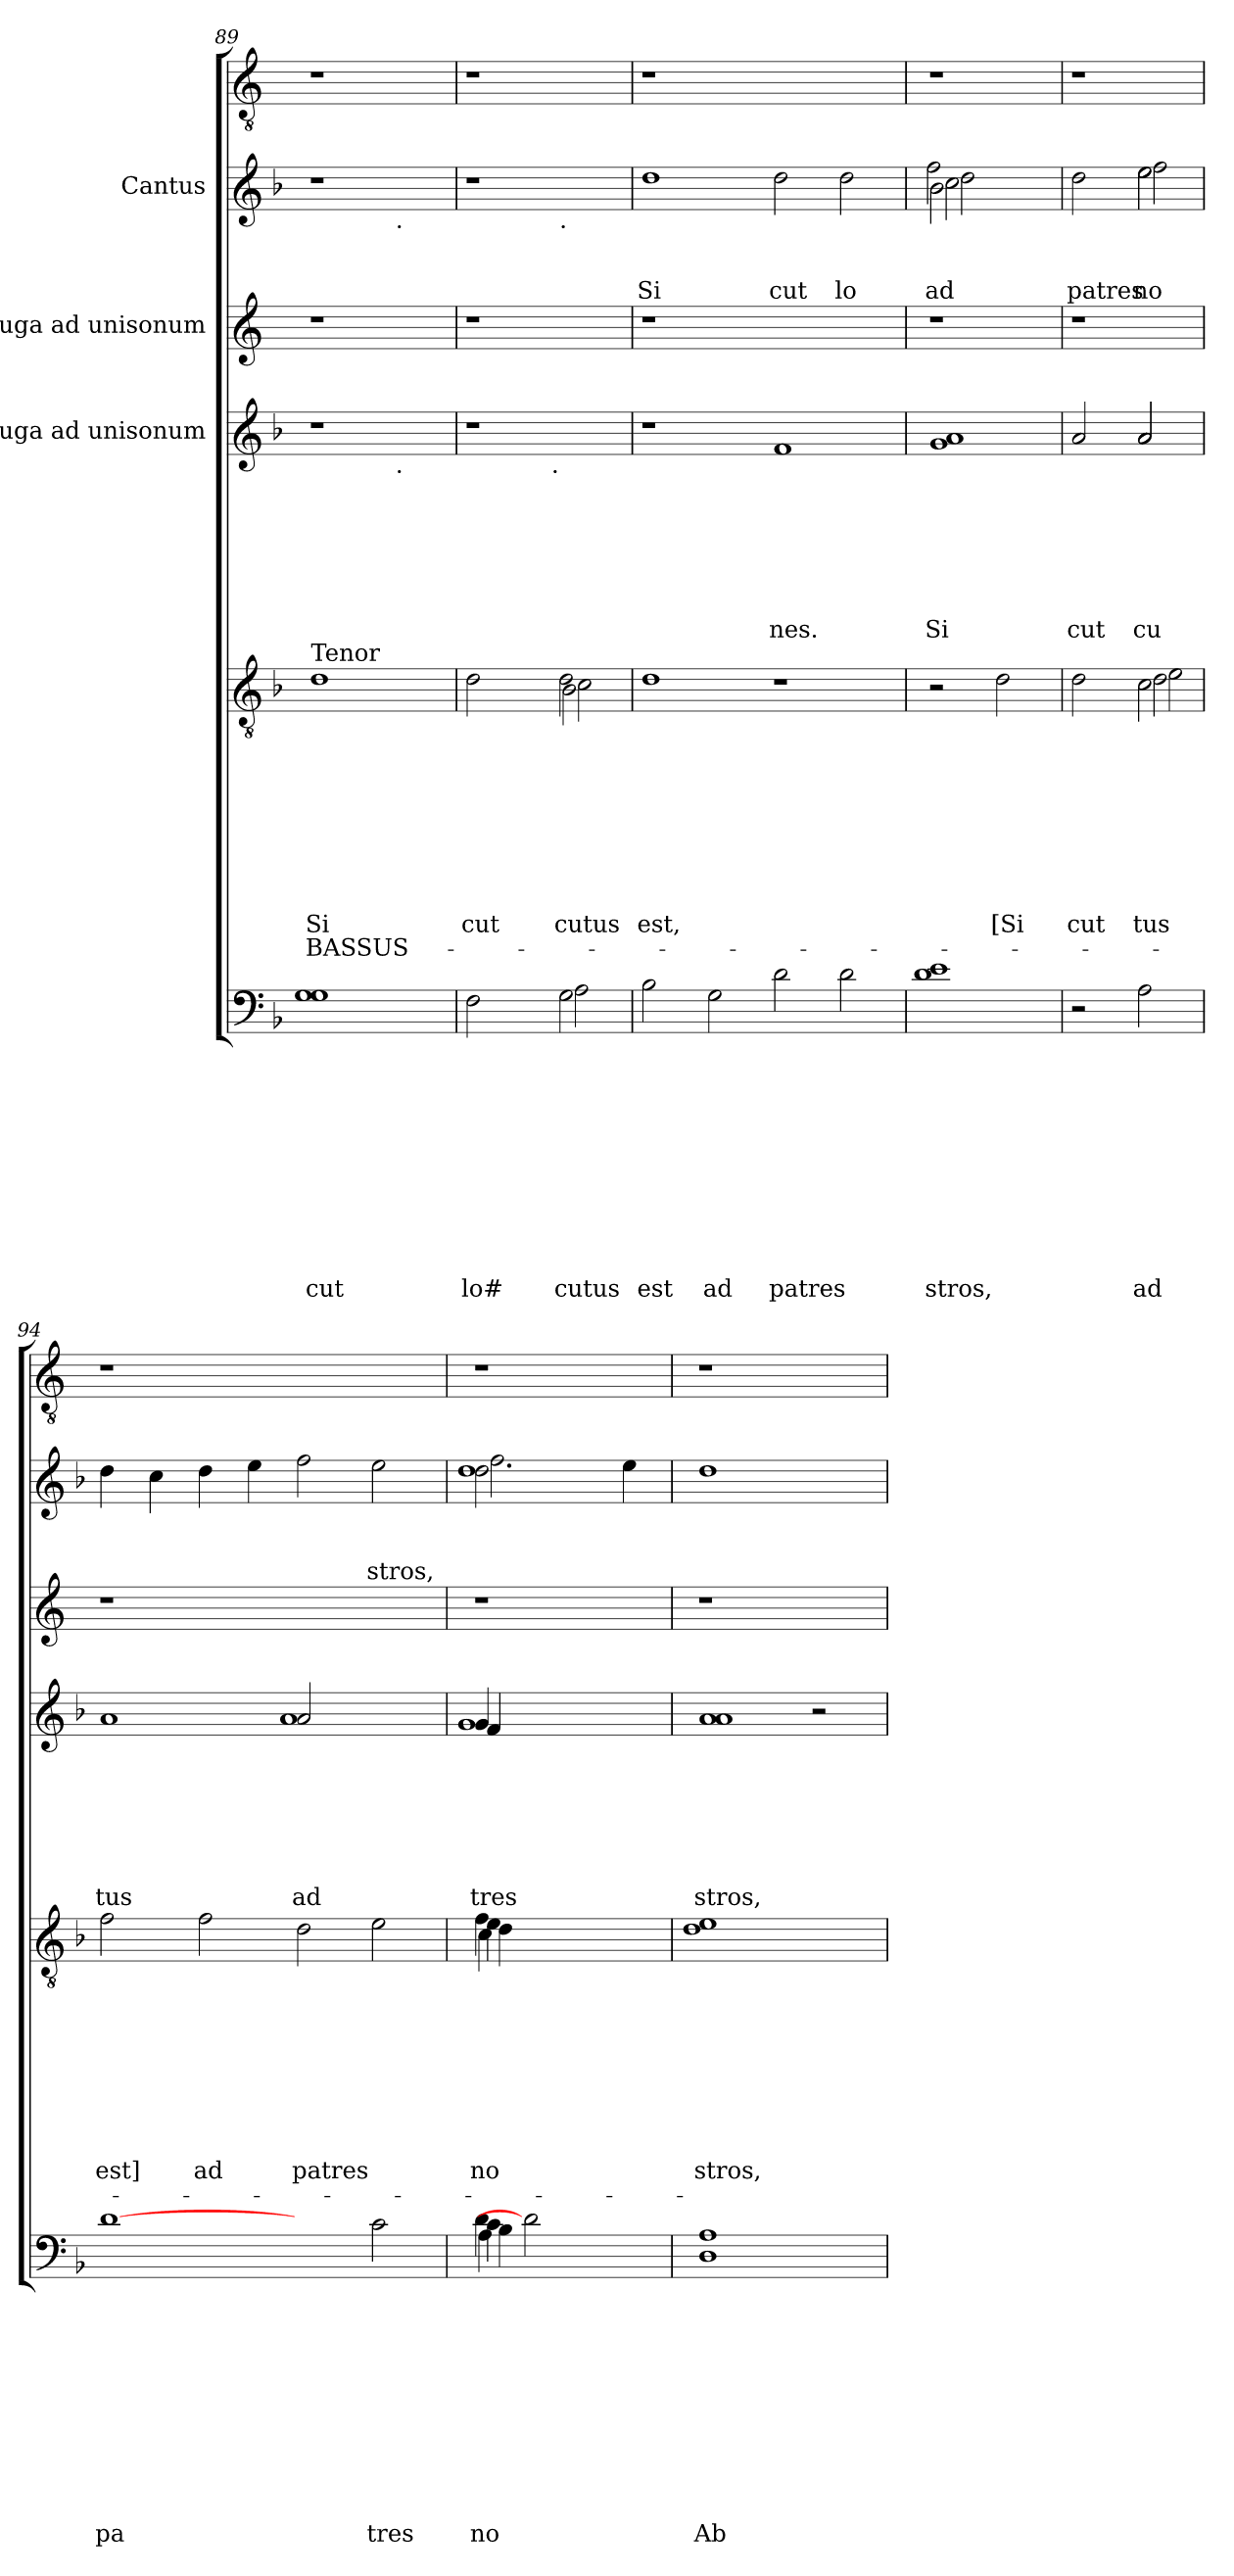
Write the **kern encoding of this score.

**kern	**text	**text	**text	**text	**text	**text	**text	**text	**text	**text	**text	**kern	**text	**text	**text	**text	**text	**text	**text	**text	**text	**text	**kern	**text	**text	**text	**text	**text	**text	**text	**kern	**kern	**text	**text	**text	**kern
*part6	*part6	*part6	*part6	*part6	*part6	*part6	*part6	*part6	*part6	*part6	*part6	*part5	*part5	*part5	*part5	*part5	*part5	*part5	*part5	*part5	*part5	*part5	*part4	*part4	*part4	*part4	*part4	*part4	*part4	*part4	*part3	*part2	*part2	*part2	*part2	*part1
*staff6	*staff6	*staff6	*staff6	*staff6	*staff6	*staff6	*staff6	*staff6	*staff6	*staff6	*staff6	*staff5	*staff5	*staff5	*staff5	*staff5	*staff5	*staff5	*staff5	*staff5	*staff5	*staff5	*staff4	*staff4	*staff4	*staff4	*staff4	*staff4	*staff4	*staff4	*staff3	*staff2	*staff2	*staff2	*staff2	*staff1
*	*	*	*	*	*	*	*	*	*	*	*	*	*	*	*	*	*	*	*	*	*	*	*I"Fuga ad unisonum	*	*	*	*	*	*	*	*I"Fuga ad unisonum	*I"Cantus	*	*	*	*
!!LO:PB:g=z
*clefF4	*	*	*	*	*	*	*	*	*	*	*	*clefGv2	*	*	*	*	*	*	*	*	*	*	*clefG2	*	*	*	*	*	*	*	*clefG2	*clefG2	*	*	*	*clefGv2
*k[b-]	*	*	*	*	*	*	*	*	*	*	*	*k[b-]	*	*	*	*	*	*	*	*	*	*	*k[b-]	*	*	*	*	*	*	*	*k[]	*k[b-]	*	*	*	*k[]
*F:	*	*	*	*	*	*	*	*	*	*	*	*F:	*	*	*	*	*	*	*	*	*	*	*F:	*	*	*	*	*	*	*	*C:	*F:	*	*	*	*C:
=89	=89	=89	=89	=89	=89	=89	=89	=89	=89	=89	=89	=89	=89	=89	=89	=89	=89	=89	=89	=89	=89	=89	=89	=89	=89	=89	=89	=89	=89	=89	=89	=89	=89	=89	=89	=89
!	!	!	!	!	!	!	!	!	!	!	!	!	!	!	!	!	!	!	!	!	!	!	!LO:TX:a:t=C ONTRATENOR	!	!	!	!	!	!	!	!	!	!	!	!	!
!	!	!	!	!	!	!	!	!	!	!	!	!LO:TX:a:t=Tenor	!	!	!	!	!	!	!	!	!	!	!	!	!	!	!	!	!	!	!	!	!	!	!	!
!	!	!	!	!	!	!	!	!	!	!	!LO:LY:b	!	!	!	!	!	!	!	!	!	!LO:LY:b	!LO:LY:b	!	!	!	!	!	!	!	!	!	!	!	!	!	!
*	*	*	*	*	*	*	*	*	*	*	*	*	*	*	*	*	*	*	*	*	*	*	*^	*	*	*	*	*	*	*	*	*^	*	*	*	*
1G 1G	.	.	.	.	.	.	.	.	.	.	cut	1d	.	.	.	.	.	.	.	.	Si	BASSUS-	1r	2ryy	.	.	.	.	.	.	.	1r	1r	2ryy	.	.	.	1r
.	.	.	.	.	.	.	.	.	.	.	.	.	.	.	.	.	.	.	.	.	.	.	.	16ryy	.	.	.	.	.	.	.	.	.	16ryy	.	.	.	.
!	!	!	!	!	!	!	!	!	!	!	!	!	!	!	!	!	!	!	!	!	!	!	!	!	!	!	!	!	!	!	!	!	!	!LO:TX:b:t=.	!	!	!	!
!	!	!	!	!	!	!	!	!	!	!	!	!	!	!	!	!	!	!	!	!	!	!	!	!LO:TX:b:t=.	!	!	!	!	!	!	!	!	!	!	!	!	!	!
.	.	.	.	.	.	.	.	.	.	.	.	.	.	.	.	.	.	.	.	.	.	.	.	4..ryy	.	.	.	.	.	.	.	.	.	4..ryy	.	.	.	.
=90	=90	=90	=90	=90	=90	=90	=90	=90	=90	=90	=90	=90	=90	=90	=90	=90	=90	=90	=90	=90	=90	=90	=90	=90	=90	=90	=90	=90	=90	=90	=90	=90	=90	=90	=90	=90	=90	=90
!	!	!	!	!	!	!	!	!	!	!	!LO:LY:b	!	!	!	!	!	!	!	!	!	!LO:LY:b	!	!	!	!	!	!	!	!	!	!	!	!	!	!	!	!	!
*^	*	*	*	*	*	*	*	*	*	*	*	*^	*	*	*	*	*	*	*	*	*	*	*	*	*	*	*	*	*	*	*	*	*	*	*	*	*	*
*	*	*	*	*	*	*	*	*	*	*	*	*	*	*^	*	*	*	*	*	*	*	*	*	*	*	*	*	*	*	*	*	*	*	*	*	*	*	*	*	*
2F\	2ryy	.	.	.	.	.	.	.	.	.	.	lo#	2d\	2ryy	2ryy	.	.	.	.	.	.	.	.	cut	.	1r	4ryy	.	.	.	.	.	.	.	1r	1r	2ryy	.	.	.	1r
.	.	.	.	.	.	.	.	.	.	.	.	.	.	.	.	.	.	.	.	.	.	.	.	.	.	.	8...ryy	.	.	.	.	.	.	.	.	.	.	.	.	.	.
!	!	!	!	!	!	!	!	!	!	!	!	!	!	!	!	!	!	!	!	!	!	!	!	!	!	!	!LO:TX:b:t=.	!	!	!	!	!	!	!	!	!	!	!	!	!	!
.	.	.	.	.	.	.	.	.	.	.	.	.	.	.	.	.	.	.	.	.	.	.	.	.	.	.	2ryy	.	.	.	.	.	.	.	.	.	.	.	.	.	.
!	!	!	!	!	!	!	!	!	!	!	!	!	!	!	!	!	!	!	!	!	!	!	!	!	!	!	!	!	!	!	!	!	!	!	!	!	!LO:TX:b:t=.	!	!	!	!
!	!	!	!	!	!	!	!	!	!	!	!	!LO:LY:b	!	!	!	!	!	!	!	!	!	!	!	!LO:LY:b	!	!	!	!	!	!	!	!	!	!	!	!	!	!	!	!	!
!	!	!	!	!	!	!	!	!	!	!	!	!	!	!	!	!	!	!	!	!	!	!	!	!LO:LY:b	!	!	!	!	!	!	!	!	!	!	!	!	!	!	!	!	!
2G\	2A\	.	.	.	.	.	.	.	.	.	.	cutus	2d\	2B-\	2c\	.	.	.	.	.	.	.	.	cutus	.	.	.	.	.	.	.	.	.	.	.	.	2ryy	.	.	.	.
.	.	.	.	.	.	.	.	.	.	.	.	.	.	.	.	.	.	.	.	.	.	.	.	.	.	.	64ryy	.	.	.	.	.	.	.	.	.	.	.	.	.	.
=91	=91	=91	=91	=91	=91	=91	=91	=91	=91	=91	=91	=91	=91	=91	=91	=91	=91	=91	=91	=91	=91	=91	=91	=91	=91	=91	=91	=91	=91	=91	=91	=91	=91	=91	=91	=91	=91	=91	=91	=91	=91
!	!	!	!	!	!	!	!	!	!	!	!	!LO:LY:b	!	!	!	!	!	!	!	!	!	!	!	!LO:LY:b	!	!	!	!	!	!	!	!	!	!	!	!	!	!	!	!LO:LY:b	!
*v	*v	*	*	*	*	*	*	*	*	*	*	*	*	*	*	*	*	*	*	*	*	*	*	*	*	*v	*v	*	*	*	*	*	*	*	*	*v	*v	*	*	*	*
*	*	*	*	*	*	*	*	*	*	*	*	*v	*v	*v	*	*	*	*	*	*	*	*	*	*	*	*	*	*	*	*	*	*	*	*	*	*	*	*
2B-\	.	.	.	.	.	.	.	.	.	.	est	1d	.	.	.	.	.	.	.	.	est,	.	1r	.	.	.	.	.	.	.	1r	1dd	.	.	Si	1r
!	!	!	!	!	!	!	!	!	!	!	!LO:LY:b	!	!	!	!	!	!	!	!	!	!	!	!	!	!	!	!	!	!	!	!	!	!	!	!	!
2G\	.	.	.	.	.	.	.	.	.	.	ad	.	.	.	.	.	.	.	.	.	.	.	.	.	.	.	.	.	.	.	.	.	.	.	.	.
!	!	!	!	!	!	!	!	!	!	!	!LO:LY:b	!	!	!	!	!	!	!	!	!	!	!	!	!	!	!	!	!	!	!LO:LY:b	!	!	!	!	!LO:LY:b	!
2d\	.	.	.	.	.	.	.	.	.	.	patres	1r	.	.	.	.	.	.	.	.	.	.	1f	.	.	.	.	.	.	-nes.	1ryy	2dd\	.	.	cut	1ryy
!	!	!	!	!	!	!	!	!	!	!	!	!	!	!	!	!	!	!	!	!	!	!	!	!	!	!	!	!	!	!	!	!	!	!	!LO:LY:b	!
2d\	.	.	.	.	.	.	.	.	.	.	.	.	.	.	.	.	.	.	.	.	.	.	.	.	.	.	.	.	.	.	.	2dd\	.	.	lo	.
=92	=92	=92	=92	=92	=92	=92	=92	=92	=92	=92	=92	=92	=92	=92	=92	=92	=92	=92	=92	=92	=92	=92	=92	=92	=92	=92	=92	=92	=92	=92	=92	=92	=92	=92	=92	=92
!	!	!	!	!	!	!	!	!	!	!	!LO:LY:b	!	!	!	!	!	!	!	!	!	!	!	!	!	!	!	!	!	!	!LO:LY:b	!	!	!	!	!LO:LY:b	!
*	*	*	*	*	*	*	*	*	*	*	*	*	*	*	*	*	*	*	*	*	*	*	*	*	*	*	*	*	*	*	*	*^	*	*	*	*
*	*	*	*	*	*	*	*	*	*	*	*	*	*	*	*	*	*	*	*	*	*	*	*	*	*	*	*	*	*	*	*	*	*^	*	*	*	*
!	!	!	!	!	!	!	!	!	!	!	!	!	!	!	!	!	!	!	!	!	!	!	!	!	!	!	!	!	!	!	!	!	!	!	!	!	!LO:LY:b	!
*	*	*	*	*	*	*	*	*	*	*	*	*	*	*	*	*	*	*	*	*	*	*	*	*	*	*	*	*	*	*	*	*	*	*^	*	*	*	*
!	!	!	!	!	!	!	!	!	!	!	!	!	!	!	!	!	!	!	!	!	!	!	!	!	!	!	!	!	!	!	!	!	!	!	!	!	!	!LO:LY:b	!
1d 1e	.	.	.	.	.	.	.	.	.	.	stros,	2r	.	.	.	.	.	.	.	.	.	.	1g 1a	.	.	.	.	.	.	Si	1r	2b-\	2cc\	2dd\	2ff\	.	.	ad	1r
!	!	!	!	!	!	!	!	!	!	!	!	!	!	!	!	!	!	!	!	!	!LO:LY:b	!	!	!	!	!	!	!	!	!	!	!	!	!	!	!	!	!	!
.	.	.	.	.	.	.	.	.	.	.	.	2d\	.	.	.	.	.	.	.	.	[Si	.	.	.	.	.	.	.	.	.	.	2ryy	2ryy	2ryy	2ryy	.	.	.	.
=93	=93	=93	=93	=93	=93	=93	=93	=93	=93	=93	=93	=93	=93	=93	=93	=93	=93	=93	=93	=93	=93	=93	=93	=93	=93	=93	=93	=93	=93	=93	=93	=93	=93	=93	=93	=93	=93	=93	=93
!	!	!	!	!	!	!	!	!	!	!	!	!	!	!	!	!	!	!	!	!	!LO:LY:b	!	!	!	!	!	!	!	!	!LO:LY:b	!	!	!	!	!	!	!	!LO:LY:b	!
*	*	*	*	*	*	*	*	*	*	*	*	*^	*	*	*	*	*	*	*	*	*	*	*^	*	*	*	*	*	*	*	*	*	*	*	*	*	*	*	*
*	*	*	*	*	*	*	*	*	*	*	*	*	*^	*	*	*	*	*	*	*	*	*	*	*	*	*	*	*	*	*	*	*	*	*	*	*v	*v	*	*	*	*
2r	.	.	.	.	.	.	.	.	.	.	.	2d\	2ryy	2ryy	.	.	.	.	.	.	.	.	cut	.	2a/	2ryy	.	.	.	.	.	.	cut	1r	2dd\	2ryy	2ryy	.	.	patres	1r
!	!	!	!	!	!	!	!	!	!	!	!LO:LY:b	!	!	!	!	!	!	!	!	!	!	!	!LO:LY:b	!	!	!	!	!	!	!	!	!	!	!	!	!	!	!	!	!	!
!	!	!	!	!	!	!	!	!	!	!	!	!	!	!	!	!	!	!	!	!	!	!	!LO:LY:b	!	!	!	!	!	!	!	!	!	!	!	!	!	!	!	!	!	!
!	!	!	!	!	!	!	!	!	!	!	!	!	!	!	!	!	!	!	!	!	!	!	!LO:LY:b	!	!	!	!	!	!	!	!	!	!LO:LY:b	!	!	!	!	!	!	!	!
!	!	!	!	!	!	!	!	!	!	!	!	!	!	!	!	!	!	!	!	!	!	!	!	!	!	!	!	!	!	!	!	!	!LO:LY:b	!	!	!	!	!	!	!LO:LY:b	!
2A\	.	.	.	.	.	.	.	.	.	.	ad	2c\	2d\	2e\	.	.	.	.	.	.	.	.	tus	.	2a/	2a/	.	.	.	.	.	.	cu	.	2ee\	2ff\	2ee\	.	.	no	.
!!LO:LB:g=z
=94	=94	=94	=94	=94	=94	=94	=94	=94	=94	=94	=94	=94	=94	=94	=94	=94	=94	=94	=94	=94	=94	=94	=94	=94	=94	=94	=94	=94	=94	=94	=94	=94	=94	=94	=94	=94	=94	=94	=94	=94	=94
!	!	!	!	!	!	!	!	!	!	!	!LO:LY:b	!	!	!	!	!	!	!	!	!	!	!	!LO:LY:b	!	!	!	!	!	!	!	!	!	!LO:LY:b	!	!	!	!	!	!	!	!
*	*	*	*	*	*	*	*	*	*	*	*	*v	*v	*v	*	*	*	*	*	*	*	*	*	*	*	*	*	*	*	*	*	*	*	*	*v	*v	*v	*	*	*	*
[1d	.	.	.	.	.	.	.	.	.	.	pa	2f\	.	.	.	.	.	.	.	.	est]	.	1ryy	1a	.	.	.	.	.	.	tus	1r	4dd\	.	.	.	1r
.	.	.	.	.	.	.	.	.	.	.	.	.	.	.	.	.	.	.	.	.	.	.	.	.	.	.	.	.	.	.	.	.	4cc\	.	.	.	.
!	!	!	!	!	!	!	!	!	!	!	!	!	!	!	!	!	!	!	!	!	!LO:LY:b	!	!	!	!	!	!	!	!	!	!	!	!	!	!	!	!
.	.	.	.	.	.	.	.	.	.	.	.	2f\	.	.	.	.	.	.	.	.	ad	.	.	.	.	.	.	.	.	.	.	.	4dd\	.	.	.	.
.	.	.	.	.	.	.	.	.	.	.	.	.	.	.	.	.	.	.	.	.	.	.	.	.	.	.	.	.	.	.	.	.	4ee\	.	.	.	.
!	!	!	!	!	!	!	!	!	!	!	!	!	!	!	!	!	!	!	!	!	!LO:LY:b	!	!	!	!	!	!	!	!	!	!LO:LY:b	!	!	!	!	!	!
!	!	!	!	!	!	!	!	!	!	!	!	!	!	!	!	!	!	!	!	!	!	!	!	!	!	!	!	!	!	!	!LO:LY:b	!	!	!	!	!	!
2ryy	.	.	.	.	.	.	.	.	.	.	.	2d\	.	.	.	.	.	.	.	.	patres	.	2a/	1a	.	.	.	.	.	.	ad	1ryy	2ff\	.	.	.	1ryy
!	!	!	!	!	!	!	!	!	!	!	!LO:LY:b	!	!	!	!	!	!	!	!	!	!	!	!	!	!	!	!	!	!	!	!	!	!	!	!	!LO:LY:b	!
2c\	.	.	.	.	.	.	.	.	.	.	tres	2e\	.	.	.	.	.	.	.	.	.	.	2ryy	.	.	.	.	.	.	.	.	.	2ee\	.	.	stros,	.
*	*	*	*	*	*	*	*	*	*	*	*	*	*	*	*	*	*	*	*	*	*	*	*v	*v	*	*	*	*	*	*	*	*	*	*	*	*	*
=95	=95	=95	=95	=95	=95	=95	=95	=95	=95	=95	=95	=95	=95	=95	=95	=95	=95	=95	=95	=95	=95	=95	=95	=95	=95	=95	=95	=95	=95	=95	=95	=95	=95	=95	=95	=95
!	!	!	!	!	!	!	!	!	!	!	!LO:LY:b	!	!	!	!	!	!	!	!	!	!LO:LY:b	!	!	!	!	!	!	!	!	!LO:LY:b	!	!	!	!	!	!
*^	*	*	*	*	*	*	*	*	*	*	*	*^	*	*	*	*	*	*	*	*	*	*	*^	*	*	*	*	*	*	*	*	*	*	*	*	*
*	*^	*	*	*	*	*	*	*	*	*	*	*	*	*^	*	*	*	*	*	*	*	*	*	*	*	*^	*	*	*	*	*	*	*	*	*	*	*	*	*
*	*	*^	*	*	*	*	*	*	*	*	*	*	*	*	*	*^	*	*	*	*	*	*	*	*	*	*	*	*	*	*	*	*	*	*	*	*	*	*	*	*	*	*
!	!	!	!	!	!	!	!	!	!	!	!	!	!	!	!	!	!	!	!	!	!	!	!	!	!	!	!	!	!	!	!	!	!	!	!	!	!	!LO:LY:b	!	!	!	!	!	!
*	*	*	*	*	*	*	*	*	*	*	*	*	*	*	*	*	*	*	*	*	*	*	*	*	*	*	*	*	*	*	*	*	*	*	*	*	*	*	*	*^	*	*	*	*
*	*	*	*	*	*	*	*	*	*	*	*	*	*	*	*	*	*	*	*	*	*	*	*	*	*	*	*	*	*	*	*	*	*	*	*	*	*	*	*	*	*^	*	*	*	*
4d\	4c\	4B-\	4A\	.	.	.	.	.	.	.	.	.	.	no	4f\	4e\	4d\	4c\	.	.	.	.	.	.	.	.	no	.	4g/	4f/	1g	.	.	.	.	.	.	-tres	1r	2dd\	2.ff\	1dd	.	.	.	1r
2d]	4ryy	4ryy	4ryy	.	.	.	.	.	.	.	.	.	.	.	2.ryy	2.ryy	2.ryy	2.ryy	.	.	.	.	.	.	.	.	.	.	2.ryy	2.ryy	.	.	.	.	.	.	.	.	.	.	.	.	.	.	.	.
.	2ryy	2ryy	2ryy	.	.	.	.	.	.	.	.	.	.	.	.	.	.	.	.	.	.	.	.	.	.	.	.	.	.	.	.	.	.	.	.	.	.	.	.	2ryy	.	.	.	.	.	.
4ryy	.	.	.	.	.	.	.	.	.	.	.	.	.	.	.	.	.	.	.	.	.	.	.	.	.	.	.	.	.	.	.	.	.	.	.	.	.	.	.	.	4ee\	.	.	.	.	.
*v	*v	*v	*v	*	*	*	*	*	*	*	*	*	*	*	*	*	*	*	*	*	*	*	*	*	*	*	*	*	*v	*v	*v	*	*	*	*	*	*	*	*	*	*v	*v	*	*	*	*
*	*	*	*	*	*	*	*	*	*	*	*	*v	*v	*v	*v	*	*	*	*	*	*	*	*	*	*	*	*	*	*	*	*	*	*	*	*	*	*	*	*	*
=96	=96	=96	=96	=96	=96	=96	=96	=96	=96	=96	=96	=96	=96	=96	=96	=96	=96	=96	=96	=96	=96	=96	=96	=96	=96	=96	=96	=96	=96	=96	=96	=96	=96	=96	=96	=96	=96
!	!	!	!	!	!	!	!	!	!	!	!LO:LY:b	!	!	!	!	!	!	!	!	!	!LO:LY:b	!	!	!	!	!	!	!	!	!LO:LY:b	!	!	!	!	!	!	!
*	*	*	*	*	*	*	*	*	*	*	*	*	*	*	*	*	*	*	*	*	*	*	*	*	*	*	*	*	*	*	*	*v	*v	*	*	*	*
1D 1A	.	.	.	.	.	.	.	.	.	.	Ab	1d 1e	.	.	.	.	.	.	.	.	stros,	.	1a 1a	.	.	.	.	.	.	-stros,	1r	1dd	.	.	.	1r
2ryy	.	.	.	.	.	.	.	.	.	.	.	2ryy	.	.	.	.	.	.	.	.	.	.	2r	.	.	.	.	.	.	.	2ryy	2ryy	.	.	.	2ryy
=	=	=	=	=	=	=	=	=	=	=	=	=	=	=	=	=	=	=	=	=	=	=	=	=	=	=	=	=	=	=	=	=	=	=	=	=
*-	*-	*-	*-	*-	*-	*-	*-	*-	*-	*-	*-	*-	*-	*-	*-	*-	*-	*-	*-	*-	*-	*-	*-	*-	*-	*-	*-	*-	*-	*-	*-	*-	*-	*-	*-	*-
